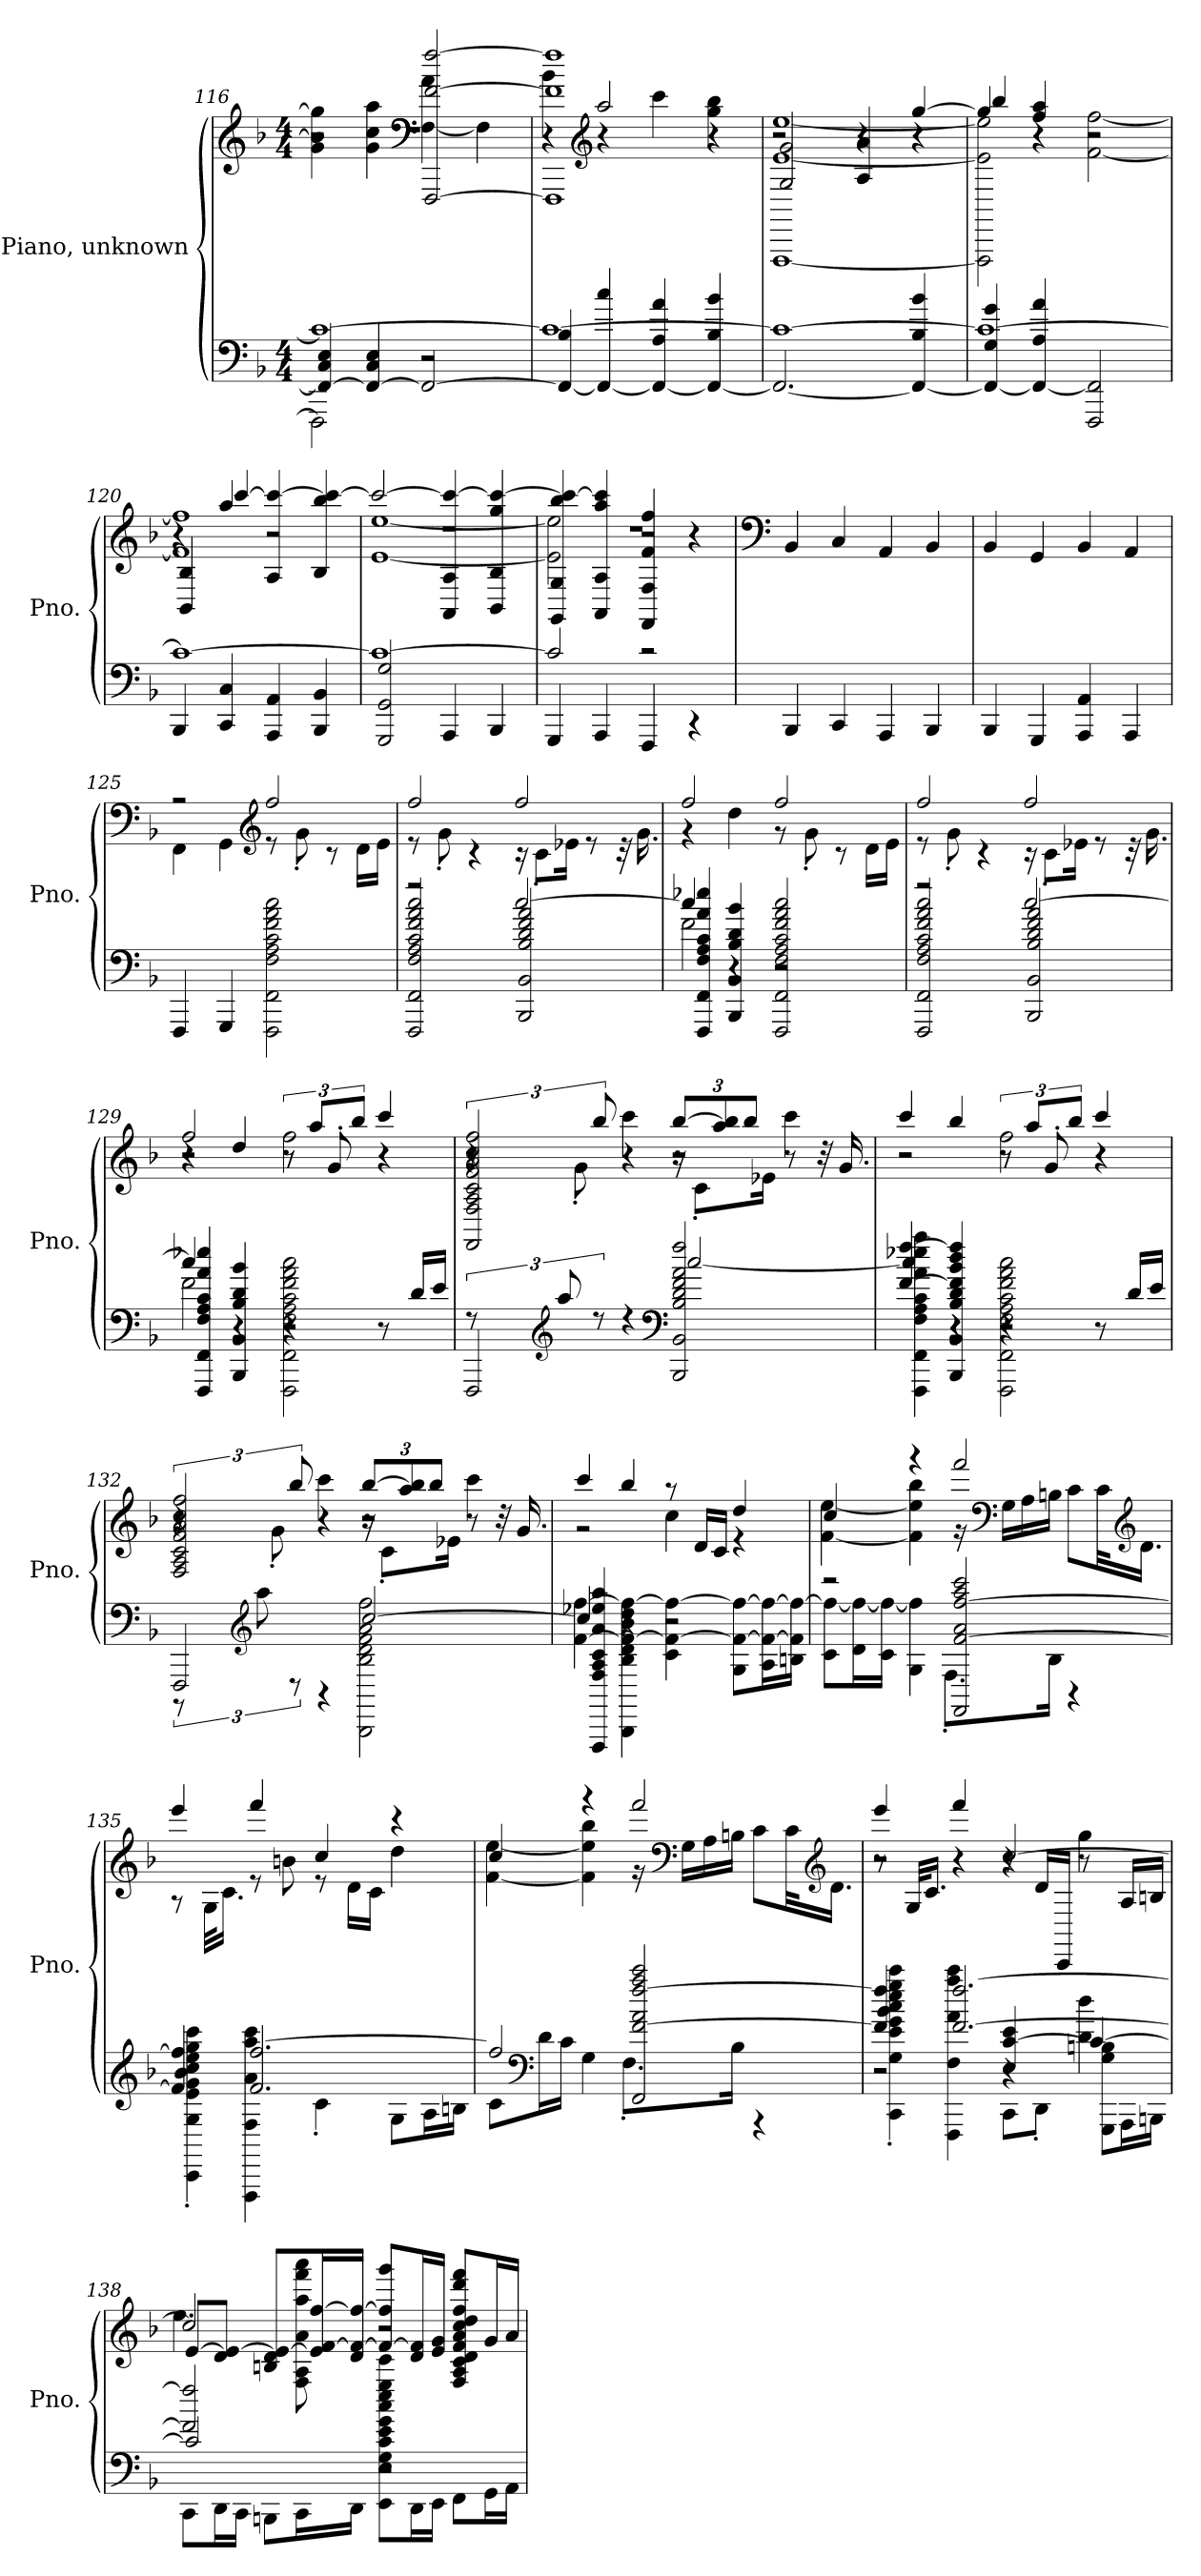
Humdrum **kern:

**kern	**kern
*part1	*part1
*staff2	*staff1
*I"Piano, unknown	*
*I'Pno.	*
*clefF4	*clefG2
*k[b-]	*k[b-]
*M4/4	*M4/4
=116	=116
*^	*^
*	*^	*	*^
1c_	2FFF\]	4FF/_ 4C/ 4E/	1r	4g\ 4b-\] 4gg\]	2r
.	.	4FF/_ 4C/ 4E/	.	4g\ 4cc\ 4aa\	.
*	*	*	*clefF4	*	*
.	2r	2FF/_	.	[4F\ 4a\	[2FFF/ [2f/ [2ff/
.	.	.	.	4F\]	.
*	*v	*v	*	*	*
!!LO:LB:g=z	!!	!!
=117	=117	=117	=117	=117
1c_	4FF/_ 4B-/	4r	4b-\	1FFF] 1f] 1ff]
*	*	*clefG2	*	*
.	4FF/_ 4cc/	2aa/	4r	.
.	4FF/_ 4A/ 4a/	.	4ccc\	.
.	4FF/_ 4B-/ 4b-/	4r	4gg\ 4bb-\	.
=118	=118	=118	=118	=118
1c_	2.FF/_	2r	[1FFF [1e [1ee	2G/ 2g/
.	.	4r	.	4A/ 4a/
.	4FF/_ 4B-/ 4b-/	[4gg/	.	4r
=119	=119	=119	=119	=119
1c_	4FF/_ 4G/ 4g/	4gg/]	2FFF\] 2e\] 2ee\]	4bb-/
.	4FF/_ 4A/ 4a/	4r	.	4ff/ 4aa/
.	2FFF/ 2FF/]	2r	[2f\ [2ff\	2r
=120	=120	=120	=120	=120
1c_	4BBB-/	4r	1f] 1ff]	4BB-/ 4B-/
.	4CC/ 4C/	4aa/	.	[4ccc/
.	4AAA/ 4AA/	2r	.	4A/ 4ccc/_
.	4BBB-/ 4BB-/	.	.	4B-/ 4bb-/ 4ccc/_
=121	=121	=121	=121	=121
1c_	2GGG/ 2GG/ 2G/	1r	[1e [1ee	2ccc/_
.	4AAA/	.	.	4AA/ 4A/ 4ccc/_
.	4BBB-/	.	.	4BB-/ 4B-/ 4gg/ 4ccc/_
=122	=122	=122	=122	=122
2c/]	4GGG/	1r	2e\] 2ee\]	4GG/ 4G/ 4bb-/ 4ccc/_
.	4AAA/	.	.	4AA/ 4A/ 4aa/ 4ccc/]
2r	4FFF/	.	2r	4FF/ 4F/ 4f/ 4ff/
.	4r	.	.	4r
*v	*v	*	*	*
*	*v	*v	*v
!!LO:LB:g=z
=123	=123
*	*clefF4
4BBB-/	4BB-/
4CC/	4C/
4AAA/	4AA/
4BBB-/	4BB-/
=124	=124
4BBB-/	4BB-/
4GGG/	4GG/
4AAA/ 4AA/	4BB-/
4AAA/	4AA/
=125	=125
*	*^
4FFF/	2r	4FF\
4GGG/	.	4GG\
*	*clefG2	*
2FFF\ 2FF\ 2F\ 2A\ 2c\ 2f\ 2a\ 2cc\	2ff/	8r
.	.	8g'\
.	.	8r
.	.	16d\LL
.	.	16e\JJ
=126	=126	=126
*^	*	*
2r	2FFF/ 2FF/ 2F/ 2A/ 2c/ 2f/ 2a/ 2cc/	2ff/	8r
.	.	.	8g'\
.	.	.	4r
[2cc/	2BBB-/ 2BB-/ 2B-/ 2d/ 2f/ 2a/	2ff/	16r
.	.	.	8c'\L
.	.	.	16e-X\Jk
.	.	.	8r
.	.	.	32r
.	.	.	16.g\
=127	=127	=127	=127
*	*^	*	*
4cc/]	2f\	4FFF/ 4FF/ 4F/ 4A/ 4c/ 4a/ 4ee-X/	2ff/	4r
4r	.	4BBB-/ 4BB-/ 4B-/ 4d/ 4b-/	.	4dd\
2r	2r	2FFF/ 2FF/ 2F/ 2A/ 2c/ 2f/ 2a/ 2cc/	2ff/	8r
.	.	.	.	8g'\
.	.	.	.	8r
.	.	.	.	16d\LL
.	.	.	.	16e\JJ
*	*v	*v	*	*
!!LO:LB:g=z	!!
=128	=128	=128	=128
2r	2FFF/ 2FF/ 2F/ 2A/ 2c/ 2f/ 2a/ 2cc/	2ff/	8r
.	.	.	8g'\
.	.	.	4r
[2cc/	2BBB-/ 2BB-/ 2B-/ 2d/ 2f/ 2a/	2ff/	16r
.	.	.	8c'\L
.	.	.	16e-X\Jk
.	.	.	8r
.	.	.	32r
.	.	.	16.g\
=129	=129	=129	=129
*	*^	*	*^
4cc/]	2f\	4FFF/ 4FF/ 4F/ 4A/ 4c/ 4a/ 4ee-X/	4r	2r	2ff/
4r	.	4BBB-/ 4BB-/ 4B-/ 4d/ 4b-/	4dd/	.	.
2r	2FFF\ 2FF\ 2F\ 2A\ 2c\ 2f\ 2a\ 2cc\	4r	12r	2ff\	8r
.	.	.	12aa/L	.	.
.	.	.	.	.	8g'/
.	.	.	12bb-/J	.	.
.	.	8r	4r	.	4ccc/
.	.	16d/LL	.	.	.
.	.	16e/JJ	.	.	.
*	*v	*v	*	*	*
=130	=130	=130	=130	=130
12r	2FFF/	6r	8r	2FF/ 2F/ 2A/ 2c/ 2f/ 2a/ 2cc/ 2ff/
*clefG2	*	*	*	*
12aa/	.	.	.	.
.	.	.	8g'\	.
12r	.	12bb-/	.	.
4r	.	4r	4ccc\	.
*clefF4	*	*	*	*
*	*	*Xbrackettup	*	*
2BBB-/ 2BB-/ 2B-/ 2d/ 2f/ 2a/ 2ff/	[2cc/	[12bb-/L	16r	2r
.	.	.	8c'\L	.
.	.	12aa/ 12bb-/]	.	.
.	.	12bb-/J	.	.
.	.	.	16e-X\Jk	.
.	.	8r	4ccc\	.
.	.	32r	.	.
.	.	16.g/	.	.
!!LO:LB:g=z	!!	!!
=131	=131	=131	=131	=131
*	*^	*	*	*
[4f/ [4ff/	4FFF\ 4FF\ 4F\ 4A\ 4c\ 4a\ 4ee-X\ 4aa\	4cc/]	4ccc/	2r	2r
4BBB-/ 4BB-/ 4B-/ 4d/ 4f/] 4b-/ 4dd/ 4ff/]	4r	4r	4bb-/	.	.
*	*	*	*brackettup	*	*
4r	2FFF\ 2FF\ 2F\ 2A\ 2c\ 2f\ 2a\ 2cc\	2r	12r	2ff\	8r
.	.	.	12aa/L	.	.
.	.	.	.	.	8g'/
.	.	.	12bb-/J	.	.
8r	.	.	4r	.	4ccc/
16d/LL	.	.	.	.	.
16e/JJ	.	.	.	.	.
*	*v	*v	*	*	*
=132	=132	=132	=132	=132
2FFF/	12r	6r	8r	2F/ 2A/ 2c/ 2f/ 2a/ 2cc/ 2ff/
*clefG2	*	*	*	*
.	12aa\	.	.	.
.	.	.	8g'\	.
.	12r	12bb-/	.	.
.	4r	4r	4ccc\	.
*	*	*Xbrackettup	*	*
[2cc/	2BBB-\ 2B-\ 2d\ 2f\ 2a\ 2ff\	[12bb-/L	16r	2r
.	.	.	8c'\L	.
.	.	12aa/ 12bb-/]	.	.
.	.	12bb-/J	.	.
.	.	.	16e-X\Jk	.
.	.	8r	4ccc\	.
.	.	32r	.	.
.	.	16.g/	.	.
*	*	*	*v	*v
=133	=133	=133	=133
*	*^	*	*
4cc/]	4FFF/ 4F/ 4A/ 4c/ 4a/ 4ee-X/ 4aa/	[4f\ [4ff\	4ccc/	2r
4r	4r	4BBB-\ 4B-\ 4d\ 4f\_ 4b-\ 4dd\ 4ff\_	4bb-/	.
2r	2r	4c\ 4f\_ 4ff\_	8r	4cc\
.	.	.	16d/LL	.
.	.	.	16c/JJ	.
.	.	8G\ 8f\_ 8ff\_L	4dd/	4r
.	.	16A\ 16f\_ 16ff\_L	.	.
.	.	16Bn\ 16f\] 16ff\_JJ	.	.
*	*v	*v	*	*
!!LO:LB:g=z	!!
=134	=134	=134	=134
2r	8c\ 8ff\_L	4cc/	[4f\ [4ee\
.	16d\ 16ff\_L	.	.
.	16c\ 16ff\_JJ	.	.
.	4G\ 4ff\]	4r	4f\] 4ee\] 4bb-\
2FF/ [2f/ 2a/ [2ff/ 2aa/ 2ccc/	8.F'\L	2fff/	16r
*	*	*clefF4	*
.	.	.	16G\LL
.	.	.	16A\
.	16B-\Jk	.	16Bn\JJ
.	4r	.	8c\L
.	.	.	32c\KL
*	*	*clefG2	*
.	.	.	16.d\JJ
=135	=135	=135	=135
4f/] 4ff/]	4CC\' 4G\' 4e\' 4g\' 4b-\' 4cc\' 4ee\' 4gg\' 4ccc\'	4eee/	8r
.	.	.	32G\KLL
.	.	.	16.c\JJ
2.f/ [2.ff/	4FFF\ 4F\ 4a\ 4aa\ 4ccc\	4fff/	8r
.	.	.	8bn\
.	4c'\	4cc/	8r
.	.	.	16d\LL
.	.	.	16c\JJ
.	8G\L	4r	4dd\
.	16A\L	.	.
.	16Bn\JJ	.	.
!!LO:PB:g=z	!!
=136	=136	=136	=136
2ff/]	8c\L	4cc/	[4f\ [4ee\
*clefF4	*	*	*
.	16d\L	.	.
.	16c\JJ	.	.
.	4G\	4r	4f\] 4ee\] 4bb-\
2FF/ [2f/ 2a/ [2ff/ 2aa/ 2ccc/	8.F'\L	2fff/	16r
*	*	*clefF4	*
.	.	.	16G\LL
.	.	.	16A\
.	16B-\Jk	.	16Bn\JJ
.	4r	.	8c\L
.	.	.	32c\KL
*	*	*clefG2	*
.	.	.	16.d\JJ
=137	=137	=137	=137
*^	*^	*	*^
4f/] 4ff/]	2r	2r	4CC\' 4G\' 4e\' 4g\' 4b-\' 4cc\' 4ee\' 4gg\' 4ccc\'	4eee/	2r	8r
.	.	.	.	.	.	32G/KLL
.	.	.	.	.	.	16.c/JJ
[2.f/ [2.ff/	.	.	4FFF\ 4F\ 4a\ 4aa\ 4ccc\	4r	.	4fff/
.	4r	4E/ [4c/ 4e/	8CC\L	[2cc/	4r	8r
.	.	.	8DD'\J	.	.	16d/LL
.	.	.	.	.	.	16CC/JJ
.	4d\ 4dd\	4c/_	8GGG\ 8G\ 8Bn\L	.	4gg\	8r
.	.	.	16AAA\L	.	.	16A/LL
.	.	.	16BBBn\JJ	.	.	16Bn/JJ
*	*	*v	*v	*	*	*
!!LO:LB:g=z	!!	!!
=138	=138	=138	=138	=138	=138
2f/] 2ff/]	2c/]	8CC\L	2cc/]	4.ee\	[8e/L
.	.	16DD\L	.	.	8d/ 8e/_J
.	.	16CC\JJ	.	.	.
.	.	8BBBn\L	.	.	8Bn/ 8d/ 8e/_L
.	.	16CC\L	.	8F\ 8A\ 8a\ 8aa\ 8fff\ 8aaa\	16e/] [16f/ [16ff/L
.	.	16DD\JJ	.	.	16d/ 16f/_ 16ff/_JJ
2r	2r	8EE\ 8E\ 8G\ 8c\ 8e\ 8g\ 8cc\ 8ee\ 8gg\ 8eee\L	2r	2r	8f/_ 8ff/] 8ggg/L
.	.	16DD\L	.	.	16d/ 16f/]L
.	.	16EE\JJ	.	.	16e/ 16g/JJ
.	.	8FF\L	.	.	8F/ 8A/ 8c/ 8d/ 8f/ 8a/ 8cc/ 8dd/ 8ff/ 8ddd/ 8fff/L
.	.	16GG\L	.	.	16g/L
.	.	16AA\JJ	.	.	16a/JJ
*v	*v	*v	*	*	*
*	*v	*v	*v
=	=
*-	*-
